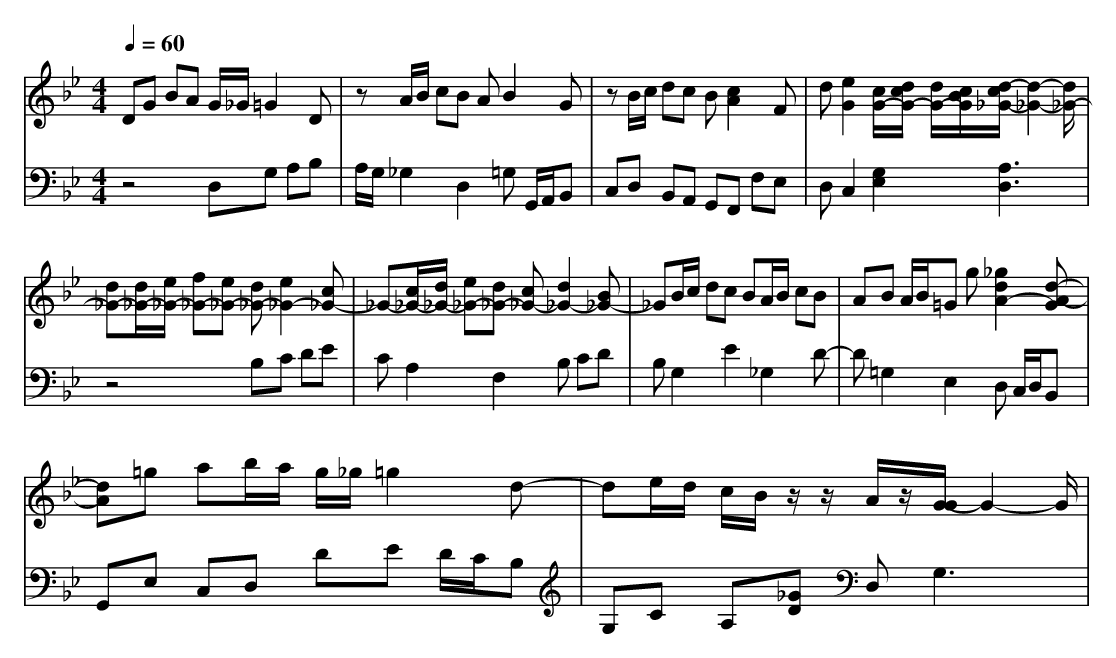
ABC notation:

X:1
T:
M: 4/4
L: 1/8
Q:1/4=60
K:Bb % 2 flats
V:1
DG BA G/2_G/2=G2D|zA/2B/2 cB AB2G|zB/2c/2 dc B[c2A2]F|d[e2G2][c/2G/2-][d/2c/2G/2-] [d/2G/2-][c/2B/2G/2][d/2-c/2_G/2-][d2-_G2-][d/2_G/2-]|
[d_G-][d/2_G/2-][e/2_G/2-] [f_G-][e_G-] [d_G-][e2_G2-][c_G-]|_G-[c/2_G/2-][d/2_G/2-] [e_G-][d_G-] [c_G-][d2_G2-][B_G-]|_GB/2c/2 dc BA/2B/2 cB|AB A/2B/2=G g[_g2d2A2-][d-A-G]|
[dA]=g ab/2a/2 g/2_g/2=g2d-|de/2d/2 c/2B/2z/2z/2 A/2z/2[G/2-G/2]G2-G/2|
V:2
z4 D,G, A,B,|A,/2G,/2_G,2D,2=G, G,,/2A,,/2B,,|C,D, B,,A,, G,,F,, F,E,|D,C,2[G,2E,2][A,3D,3]|
z4 B,C DE|CA,2F,2B, CD|B,G,2E2_G,2D-|D=G,2E,2D, C,/2D,/2B,,|
G,,E, C,D, DE D/2C/2B,|G,C A,[_GD] D,2<G,2|
